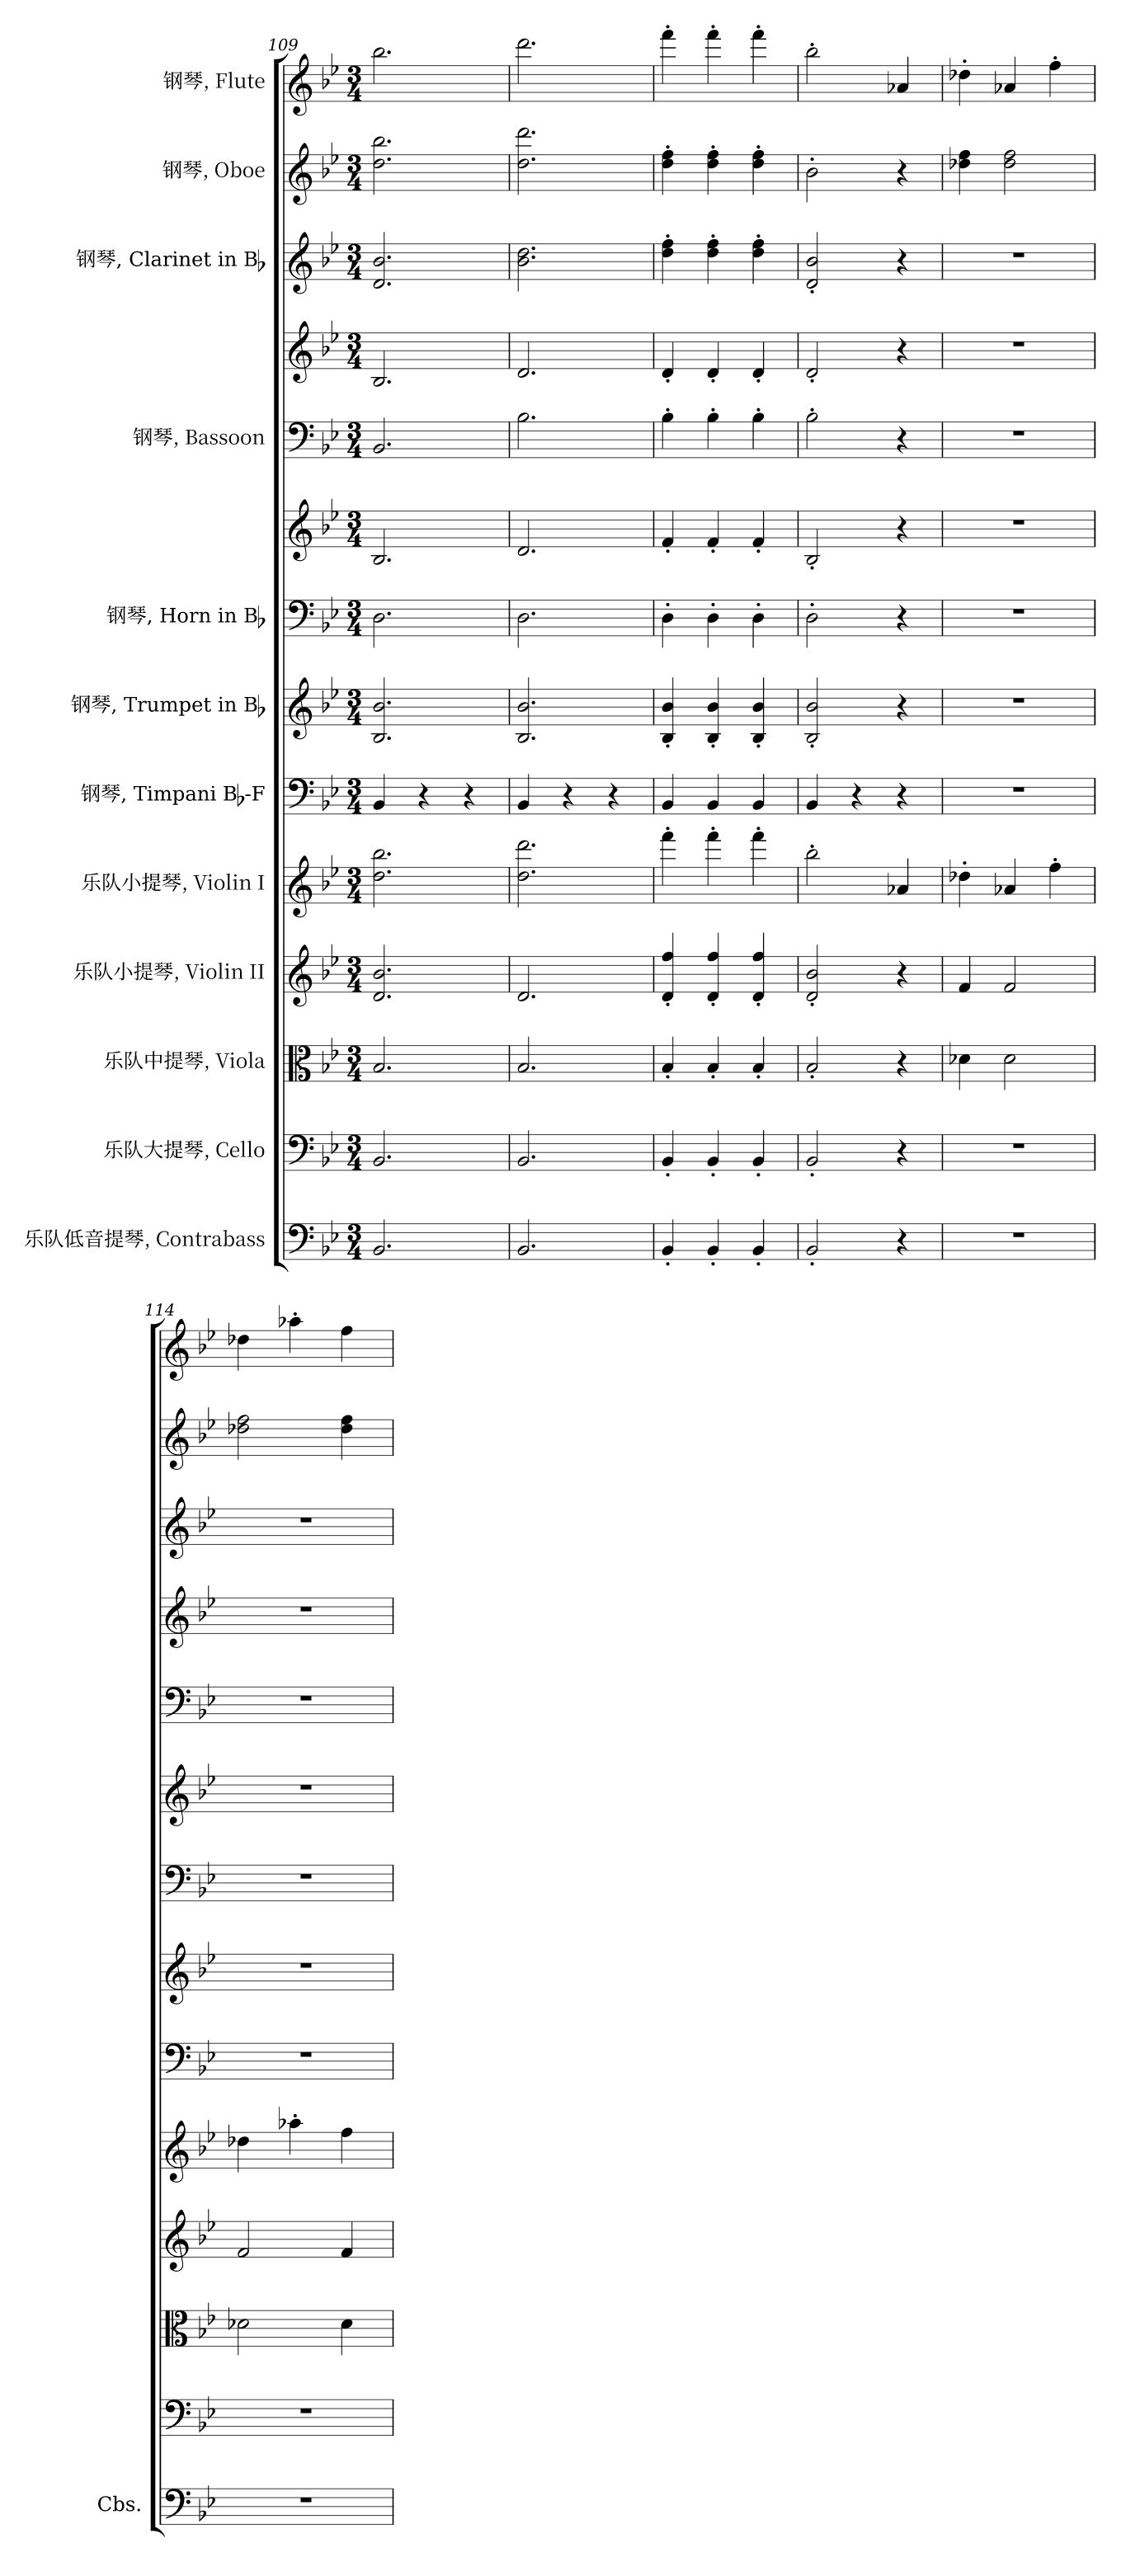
**kern	**kern	**kern	**kern	**kern	**kern	**kern	**kern	**kern	**kern	**kern	**kern	**kern	**kern
*part12	*part11	*part10	*part9	*part8	*part7	*part6	*part5	*part5	*part4	*part4	*part3	*part2	*part1
*staff14	*staff13	*staff12	*staff11	*staff10	*staff9	*staff8	*staff7	*staff6	*staff5	*staff4	*staff3	*staff2	*staff1
*I"乐队低音提琴, Contrabass	*I"乐队大提琴, Cello	*I"乐队中提琴, Viola	*I"乐队小提琴, Violin II	*I"乐队小提琴, Violin I	*I"钢琴, Timpani Bb-F	*I"钢琴, Trumpet in Bb	*I"钢琴, Horn in Bb	*	*I"钢琴, Bassoon	*	*I"钢琴, Clarinet in Bb	*I"钢琴, Oboe	*I"钢琴, Flute
*I'Cbs.	*	*	*	*	*	*	*	*	*	*	*	*	*
*clefF4	*clefF4	*clefC3	*clefG2	*clefG2	*clefF4	*clefG2	*clefF4	*clefG2	*clefF4	*clefG2	*clefG2	*clefG2	*clefG2
*ITrd7c12	*	*	*	*	*	*	*	*	*	*	*	*	*
*k[b-e-]	*k[b-e-]	*k[b-e-]	*k[b-e-]	*k[b-e-]	*k[b-e-]	*k[b-e-]	*k[b-e-]	*k[b-e-]	*k[b-e-]	*k[b-e-]	*k[b-e-]	*k[b-e-]	*k[b-e-]
*M3/4	*M3/4	*M3/4	*M3/4	*M3/4	*M3/4	*M3/4	*M3/4	*M3/4	*M3/4	*M3/4	*M3/4	*M3/4	*M3/4
*MM260	*MM260	*MM260	*MM260	*MM260	*MM260	*MM260	*MM260	*MM260	*MM260	*MM260	*MM260	*MM260	*MM260
=109	=109	=109	=109	=109	=109	=109	=109	=109	=109	=109	=109	=109	=109
2.BBB-/	2.BB-/	2.B-/	2.d/ 2.b-/	2.dd\ 2.bb-\	4BB-/	2.B-/ 2.b-/	2.D\	2.B-/	2.BB-/	2.B-/	2.d/ 2.b-/	2.dd\ 2.bb-\	2.bb-\
.	.	.	.	.	4r	.	.	.	.	.	.	.	.
.	.	.	.	.	4r	.	.	.	.	.	.	.	.
=110	=110	=110	=110	=110	=110	=110	=110	=110	=110	=110	=110	=110	=110
2.BBB-/	2.BB-/	2.B-/	2.d/	2.dd\ 2.ddd\	4BB-/	2.B-/ 2.b-/	2.D\	2.d/	2.B-\	2.d/	2.b-\ 2.dd\	2.dd\ 2.ddd\	2.ddd\
.	.	.	.	.	4r	.	.	.	.	.	.	.	.
.	.	.	.	.	4r	.	.	.	.	.	.	.	.
=111	=111	=111	=111	=111	=111	=111	=111	=111	=111	=111	=111	=111	=111
*	*	*	*	*	*	*	*	*	*	*	*	*	*MM300
4BBB-'/	4BB-'/	4B-'/	4d/' 4ff/'	4fff'\	4BB-/	4B-/' 4b-/'	4D'\	4f'/	4B-'\	4d'/	4dd\' 4ff\'	4dd\' 4ff\'	4fff'\
4BBB-'/	4BB-'/	4B-'/	4d/' 4ff/'	4fff'\	4BB-/	4B-/' 4b-/'	4D'\	4f'/	4B-'\	4d'/	4dd\' 4ff\'	4dd\' 4ff\'	4fff'\
4BBB-'/	4BB-'/	4B-'/	4d/' 4ff/'	4fff'\	4BB-/	4B-/' 4b-/'	4D'\	4f'/	4B-'\	4d'/	4dd\' 4ff\'	4dd\' 4ff\'	4fff'\
=112	=112	=112	=112	=112	=112	=112	=112	=112	=112	=112	=112	=112	=112
2BBB-'/	2BB-'/	2B-'/	2d/' 2b-/'	2bb-'\	4BB-/	2B-/' 2b-/'	2D'\	2B-'/	2B-'\	2d'/	2d/' 2b-/'	2b-'\	2bb-'\
.	.	.	.	.	4r	.	.	.	.	.	.	.	.
*	*	*	*	*	*	*	*	*	*	*	*	*	*MM300
4r	4r	4r	4r	4a-X/	4r	4r	4r	4r	4r	4r	4r	4r	4a-X/
=113	=113	=113	=113	=113	=113	=113	=113	=113	=113	=113	=113	=113	=113
2.r	2.r	4d-X\	4f/	4dd-X'\	2.r	2.r	2.r	2.r	2.r	2.r	2.r	4dd-X\ 4ff\	4dd-X'\
.	.	2d-\	2f/	4a-X/	.	.	.	.	.	.	.	2dd-\ 2ff\	4a-X/
.	.	.	.	4ff'\	.	.	.	.	.	.	.	.	4ff'\
=114	=114	=114	=114	=114	=114	=114	=114	=114	=114	=114	=114	=114	=114
2.r	2.r	2d-X\	2f/	4dd-X\	2.r	2.r	2.r	2.r	2.r	2.r	2.r	2dd-X\ 2ff\	4dd-X\
.	.	.	.	4aa-X'\	.	.	.	.	.	.	.	.	4aa-X'\
.	.	4d-\	4f/	4ff\	.	.	.	.	.	.	.	4dd-\ 4ff\	4ff\
=	=	=	=	=	=	=	=	=	=	=	=	=	=
*-	*-	*-	*-	*-	*-	*-	*-	*-	*-	*-	*-	*-	*-
